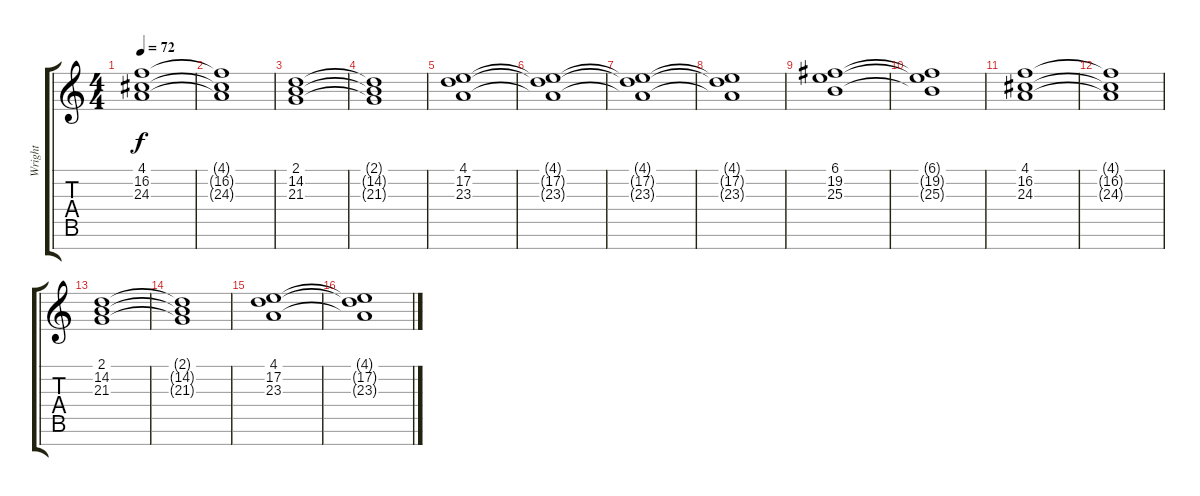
\track ("Wright" "Wright") {instrument drawbarorgan}
\staff {score tabs}
\tuning (F4 A3 F3 D3 A2 E2 B1) {hide}
\ts (4 4)
\tempo 72
\clef g2
\ks c
(4.1 16.2 24.3).1{dy f} |
(4.1{t} 16.2{t} 24.3{t}).1 |
(2.1 14.2 21.3).1 |
(2.1{t} 14.2{t} 21.3{t}).1 |
(4.1 17.2 23.3).1 |
(4.1{t} 17.2{t} 23.3{t}).1 |
(4.1{t} 17.2{t} 23.3{t}).1 |
(4.1{t} 17.2{t} 23.3{t}).1 |
(6.1 19.2 25.3).1 |
(6.1{t} 19.2{t} 25.3{t}).1 |
(4.1 16.2 24.3).1 |
(4.1{t} 16.2{t} 24.3{t}).1 |
(2.1 14.2 21.3).1 |
(2.1{t} 14.2{t} 21.3{t}).1 |
(4.1 17.2 23.3).1 |
(4.1{t} 17.2{t} 23.3{t}).1
